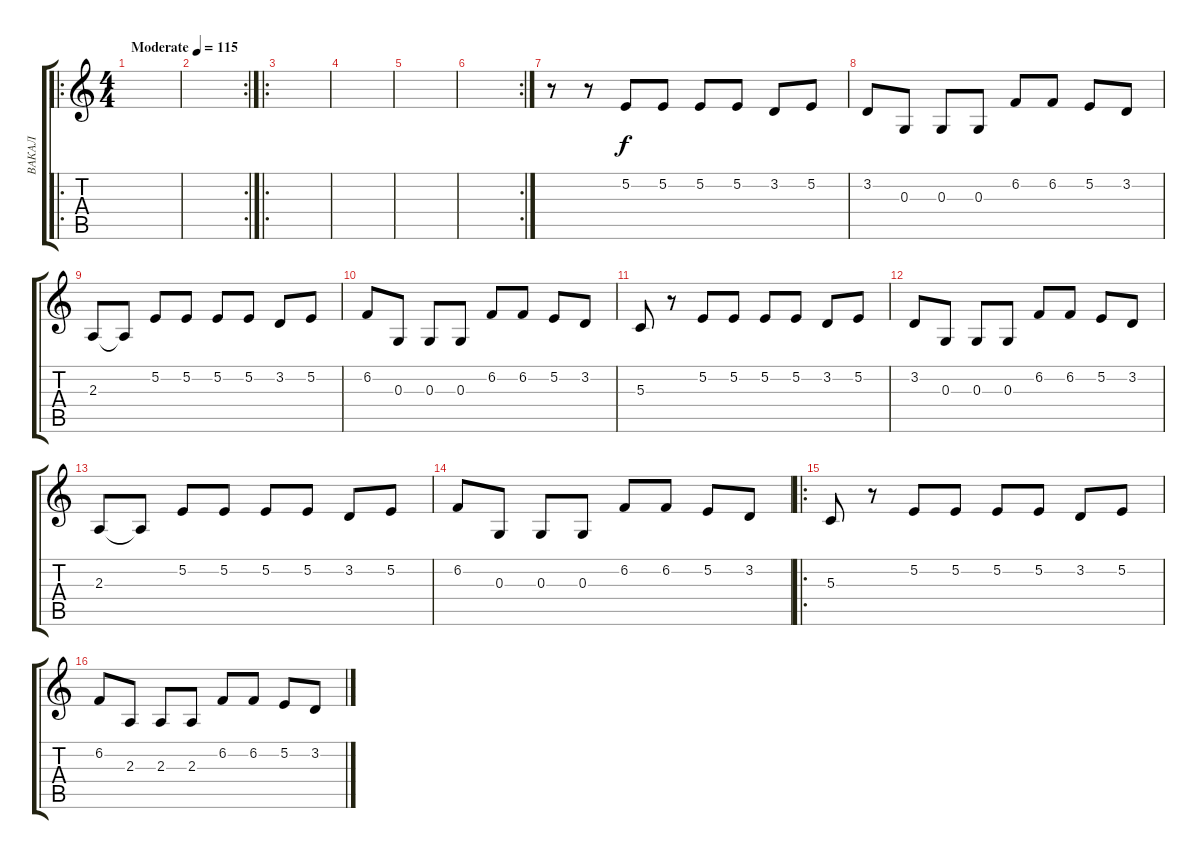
\track ("ВАКАЛ" "ВАКАЛ") {instrument tuba}
\staff {score tabs}
\tuning (E4 B3 G3 D3 A2 E2) {hide}
\ro
\ts (4 4)
\tempo (115 "Moderate")
\clef g2
\ks c
|
\rc 2
|
\ro
|
|
|
\rc 2
|
r.8 r.8 5.2.8 5.2.8 5.2.8 5.2.8 3.2.8 5.2.8 |
3.2.8 0.3.8 0.3.8 0.3.8 6.2.8 6.2.8 5.2.8 3.2.8 |
2.3.8 2.3{t}.8 5.2.8 5.2.8 5.2.8 5.2.8 3.2.8 5.2.8 |
6.2.8 0.3.8 0.3.8 0.3.8 6.2.8 6.2.8 5.2.8 3.2.8 |
5.3.8 r.8 5.2.8 5.2.8 5.2.8 5.2.8 3.2.8 5.2.8 |
3.2.8 0.3.8 0.3.8 0.3.8 6.2.8 6.2.8 5.2.8 3.2.8 |
2.3.8 2.3{t}.8 5.2.8 5.2.8 5.2.8 5.2.8 3.2.8 5.2.8 |
6.2.8 0.3.8 0.3.8 0.3.8 6.2.8 6.2.8 5.2.8 3.2.8 |
\ro
5.3.8 r.8 5.2.8 5.2.8 5.2.8 5.2.8 3.2.8 5.2.8 |
6.2.8 2.3.8 2.3.8 2.3.8 6.2.8 6.2.8 5.2.8 3.2.8
